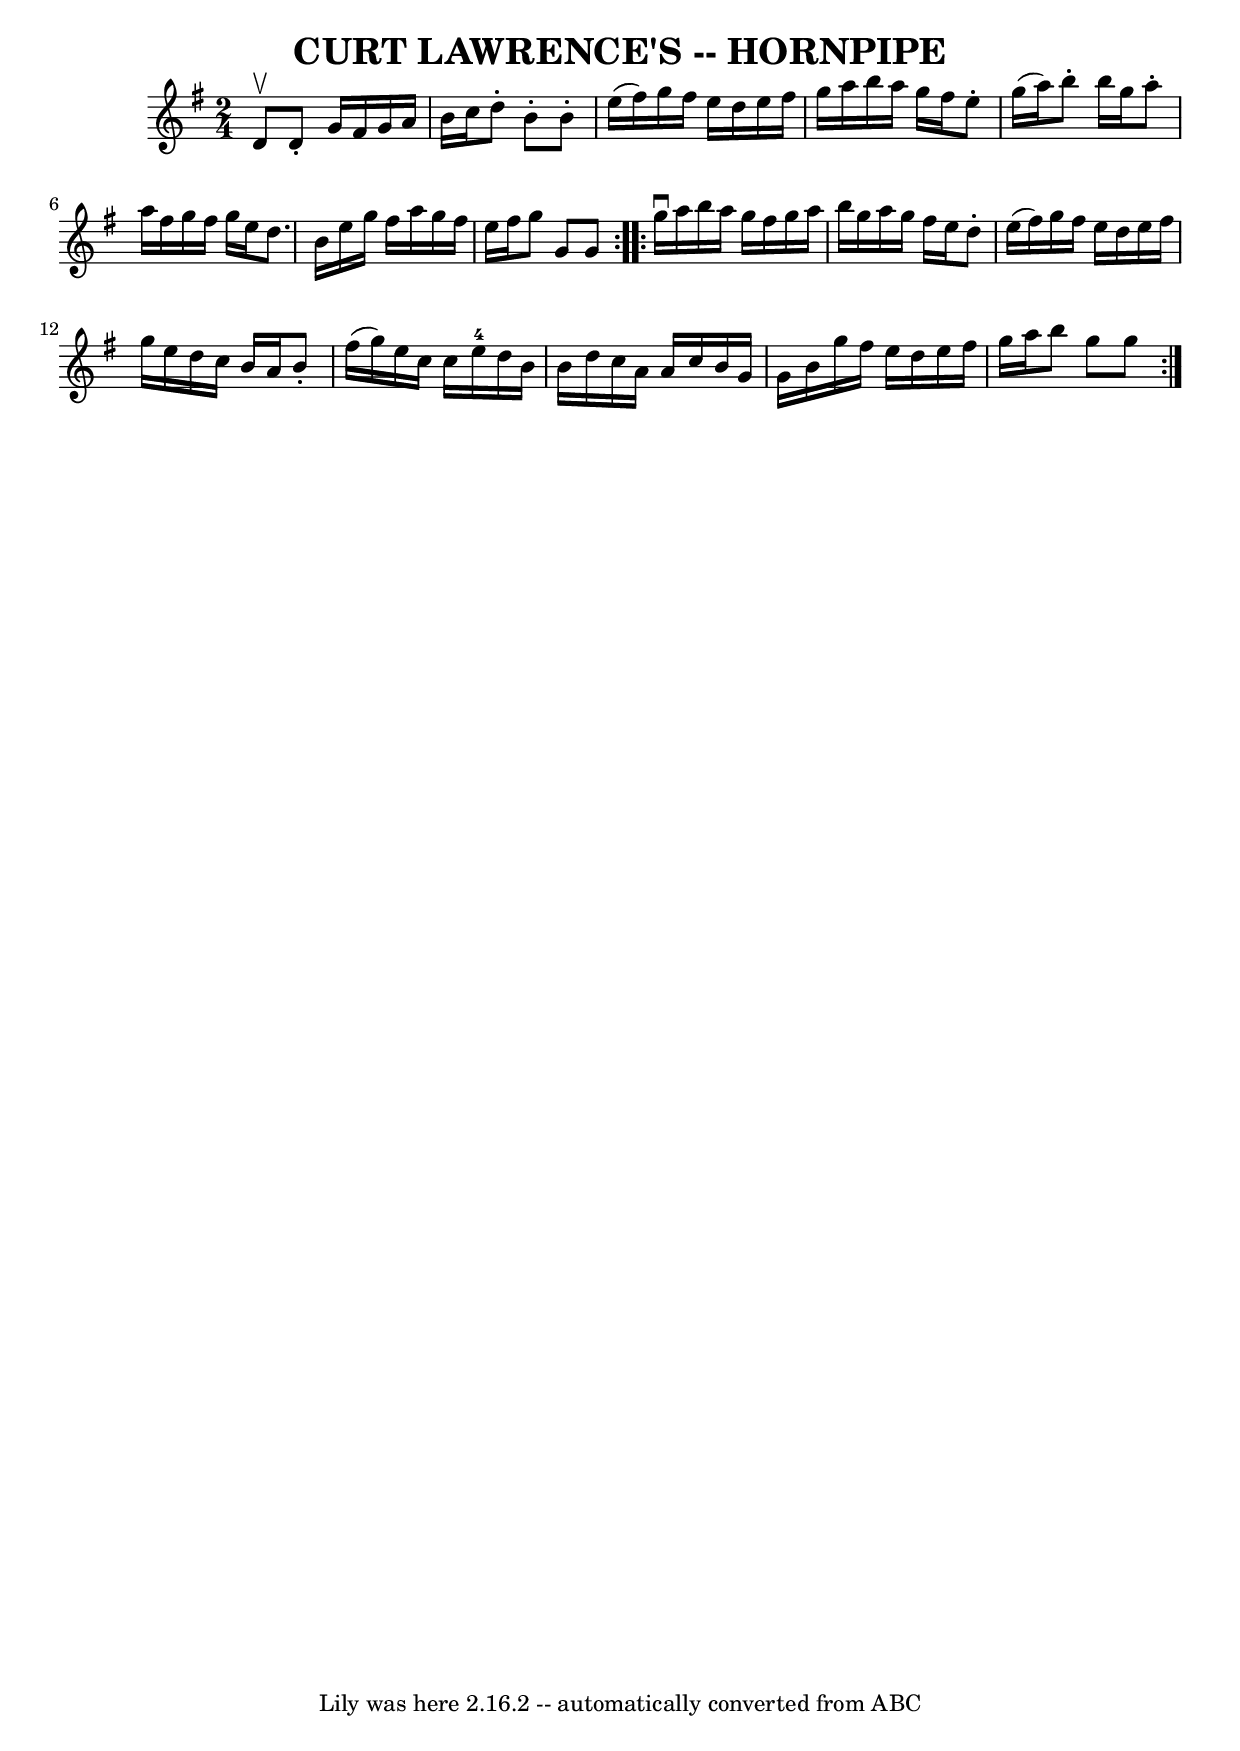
\version "2.16.2"
\include "Mammoth.ily"
\header {
  %% book = "Cole's 1000 Fiddle Tunes"
 crossRefNumber = "1"
 footnotes = ""
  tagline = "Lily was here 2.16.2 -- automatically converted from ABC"
  title = "CURT LAWRENCE'S -- HORNPIPE"

}
voicedefault =  {



  \repeat volta 2 {

    \time 2/4 
    \key g \major d'8^\upbow        |
 d'8-. g'16 fs'16 g'16 a'16 b'16 c''16     |
 d''8-. b'8-. b'8-. e''16 (fs''16)   |
 g''16 fs''16 e''16 d''16 e''16 fs''16 g''16 a''16     |
 b''16 a''16 g''16 fs''16 e''8-. g''16 (a''16)   |  |
 b''8-. b''16 g''16 a''8-. a''16 fs''16     |
 g''16 fs''16 g''16 e''16 d''8. b'16     |
 e''16 g''16 fs''16 a''16 g''16 fs''16 e''16 fs''16     |
 g''8 g'8 g'8    
  }     

  \repeat volta 2 { g''16^\downbow a''16         |
 b''16 a''16 g''16 fs''16 g''16 a''16 b''16 g''16     |
 a''16 g''16 fs''16 e''16 d''8-. e''16 (fs''16)    |
 g''16 fs''16 e''16 d''16 e''16 fs''16 g''16 e''16     |
 d''16 c''16 b'16 a'16 b'8-. fs''16 (g''16)    |
     |
 e''16 c''16 c''16 e''16-4 d''16 b'16 b'16 d''16     |
 c''16 a'16 a'16 c''16 b'16 g'16 g'16 b'16     |
 g''16 fs''16 e''16 d''16 e''16 fs''16 g''16 a''16     |
 b''8 g''8 g''8    
  }   

}

\score{
  <<

    \context Staff="default"
    {
      \voicedefault 
      
    }

  >>
  \layout {
    
  }
  \midi {
  }

}
